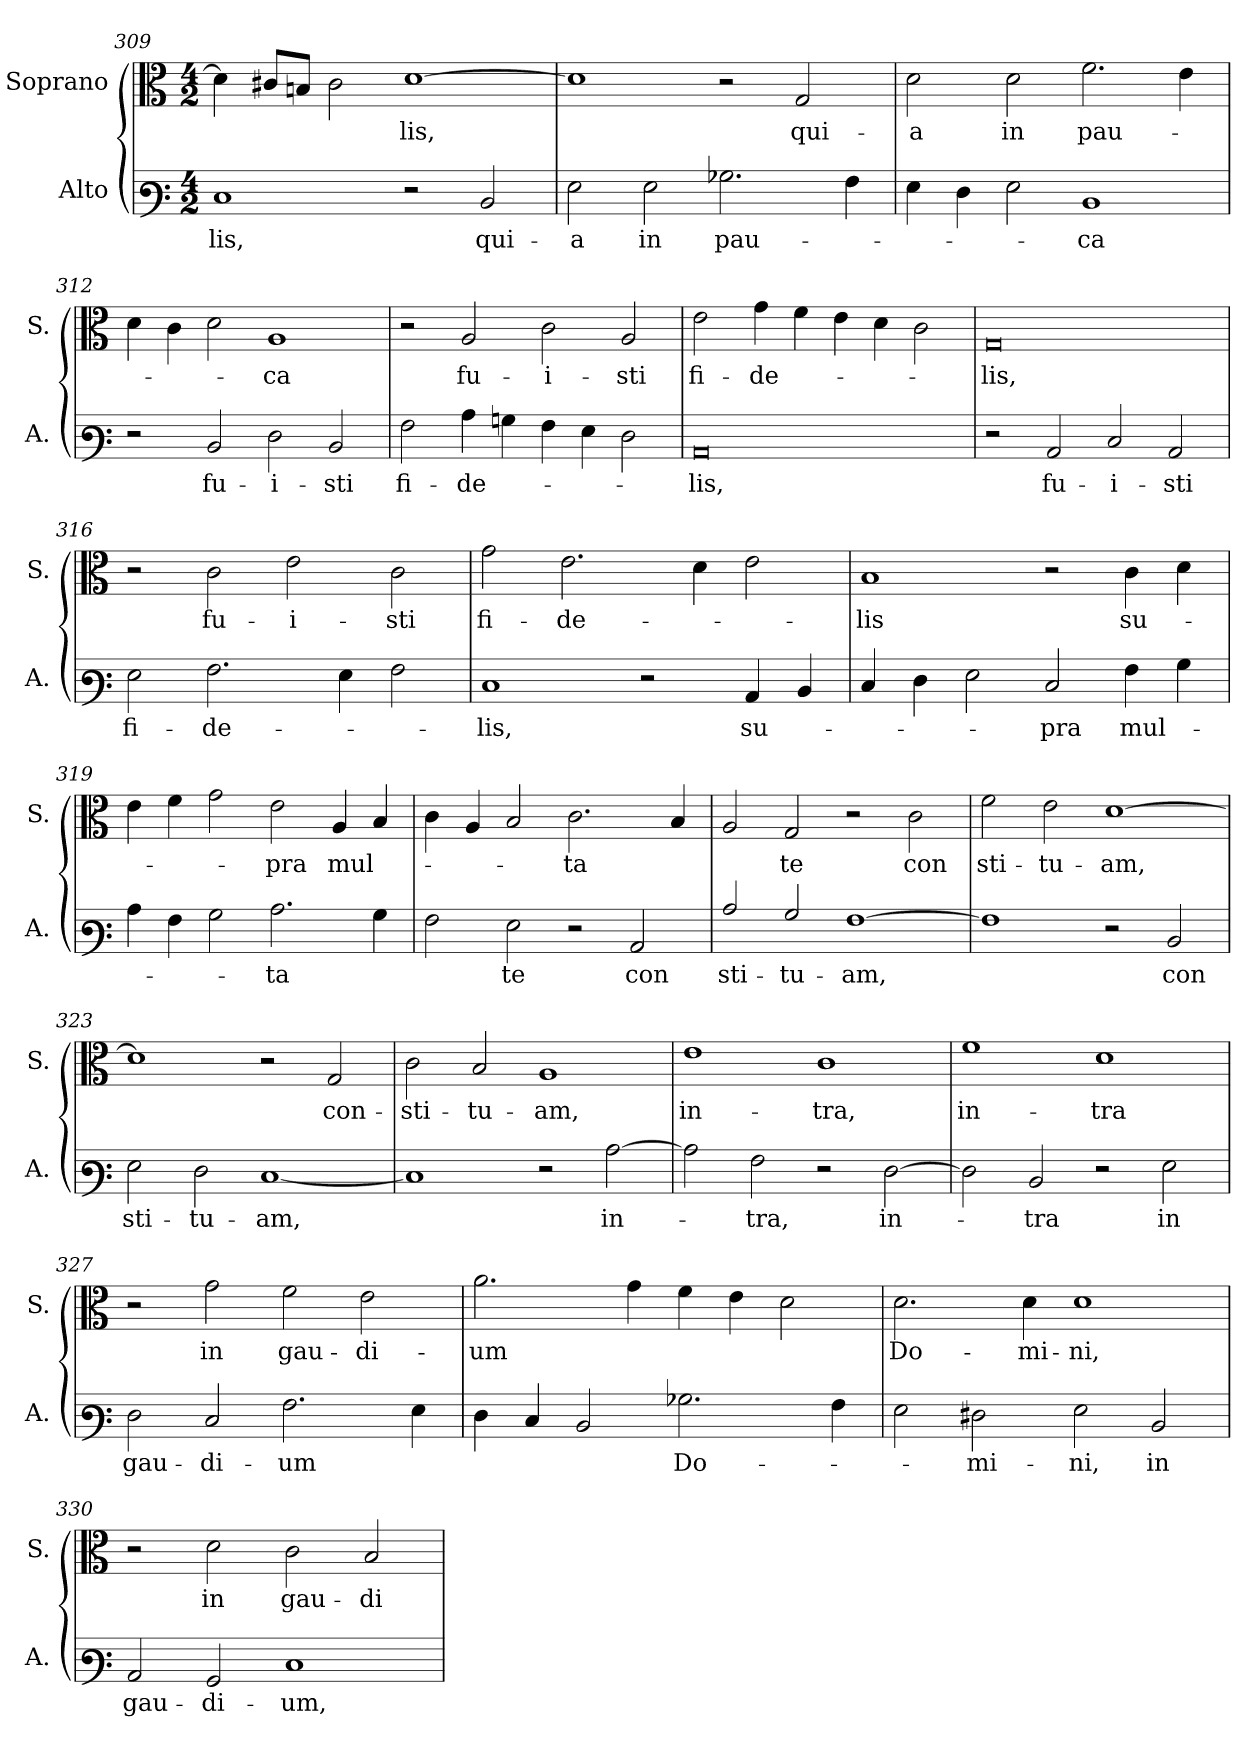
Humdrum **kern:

**kern	**text	**kern	**text
*part2	*part2	*part1	*part1
*staff2	*staff2	*staff1	*staff1
*I"Alto	*	*I"Soprano	*
*I'A.	*	*I'S.	*
*clefF3	*	*clefC3	*
*k[]	*	*k[]	*
*M4/2	*	*M4/2	*
=309	=309	=309	=309
!	!LO:LY:b	!	!
1E	-lis,	4d\]	.
.	.	8c#X/L	.
.	.	8Bn/J	.
.	.	2c#\	.
!	!	!	!LO:LY:b
2r	.	[1d	-lis,
!	!LO:LY:b	!	!
2D/	qui-	.	.
=310	=310	=310	=310
!	!LO:LY:b	!	!
2G\	-a	1d]	.
!	!LO:LY:b	!	!
2G\	in	.	.
!	!LO:LY:b	!	!
2.B-X\	pau-	2r	.
!	!	!	!LO:LY:b
.	.	2G/	qui-
4A\	.	.	.
=311	=311	=311	=311
!	!	!	!LO:LY:b
4G\	.	2d\	-a
4F\	.	.	.
!	!	!	!LO:LY:b
2G\	.	2d\	in
!	!LO:LY:b	!	!LO:LY:b
1D	-ca	2.f\	pau-
.	.	4e\	.
=312	=312	=312	=312
2r	.	4d\	.
.	.	4c\	.
!	!LO:LY:b	!	!
2D/	fu-	2d\	.
!	!LO:LY:b	!	!LO:LY:b
2F\	-i-	1A	-ca
!	!LO:LY:b	!	!
2D/	-sti	.	.
!!LO:LB:g=z
=313	=313	=313	=313
!	!LO:LY:b	!	!
2A\	fi-	2r	.
!	!LO:LY:b	!	!LO:LY:b
4c\	-de-	2A/	fu-
4Bn\	.	.	.
!	!	!	!LO:LY:b
4A\	.	2c\	-i-
4G\	.	.	.
!	!	!	!LO:LY:b
2F\	.	2A/	-sti
=314	=314	=314	=314
!	!LO:LY:b	!	!LO:LY:b
0C	-lis,	2e\	fi-
!	!	!	!LO:LY:b
.	.	4g\	-de-
.	.	4f\	.
.	.	4e\	.
.	.	4d\	.
.	.	2c\	.
=315	=315	=315	=315
!	!	!	!LO:LY:b
2r	.	0G	-lis,
!	!LO:LY:b	!	!
2C/	fu-	.	.
!	!LO:LY:b	!	!
2E/	-i-	.	.
!	!LO:LY:b	!	!
2C/	-sti	.	.
=316	=316	=316	=316
!	!LO:LY:b	!	!
2G\	fi-	2r	.
!	!LO:LY:b	!	!LO:LY:b
2.A\	-de-	2c\	fu-
!	!	!	!LO:LY:b
.	.	2e\	-i-
4G\	.	.	.
!	!	!	!LO:LY:b
2A\	.	2c\	-sti
=317	=317	=317	=317
!	!LO:LY:b	!	!LO:LY:b
1E	-lis,	2g\	fi-
!	!	!	!LO:LY:b
.	.	2.e\	-de-
2r	.	.	.
.	.	4d\	.
!	!LO:LY:b	!	!
4C/	su-	2e\	.
4D/	.	.	.
=318	=318	=318	=318
!	!	!	!LO:LY:b
4E/	.	1B	-lis
4F\	.	.	.
2G\	.	.	.
!	!LO:LY:b	!	!
2E/	-pra	2r	.
!	!LO:LY:b	!	!LO:LY:b
4A\	mul-	4c\	su-
4B\	.	4d\	.
!!LO:LB:g=z
=319	=319	=319	=319
4c\	.	4e\	.
4A\	.	4f\	.
2B\	.	2g\	.
!	!LO:LY:b	!	!LO:LY:b
2.c\	-ta	2e\	-pra
!	!	!	!LO:LY:b
.	.	4A/	mul-
4B\	.	4B/	.
=320	=320	=320	=320
2A\	.	4c\	.
.	.	4A/	.
!	!LO:LY:b	!	!
2G\	te	2B/	.
!	!	!	!LO:LY:b
2r	.	2.c\	-ta
!	!LO:LY:b	!	!
2C/	con	.	.
.	.	4B/	.
=321	=321	=321	=321
!	!LO:LY:b	!	!
2c/	sti-	2A/	.
!	!LO:LY:b	!	!LO:LY:b
2B/	-tu-	2G/	te
!	!LO:LY:b	!	!
[1A	-am,	2r	.
!	!	!	!LO:LY:b
.	.	2c\	con
=322	=322	=322	=322
!	!	!	!LO:LY:b
1A]	.	2f\	sti-
!	!	!	!LO:LY:b
.	.	2e\	-tu-
!	!	!	!LO:LY:b
2r	.	[1d	-am,
!	!LO:LY:b	!	!
2D/	con	.	.
=323	=323	=323	=323
!	!LO:LY:b	!	!
2G\	sti-	1d]	.
!	!LO:LY:b	!	!
2F\	-tu-	.	.
!	!LO:LY:b	!	!
[1E	-am,	2r	.
!	!	!	!LO:LY:b
.	.	2G/	con-
=324	=324	=324	=324
!	!	!	!LO:LY:b
1E]	.	2c\	-sti-
!	!	!	!LO:LY:b
.	.	2B/	-tu-
!	!	!	!LO:LY:b
2r	.	1A	-am,
!	!LO:LY:b	!	!
[2c\	in-	.	.
!!LO:LB:g=z
=325	=325	=325	=325
!	!	!	!LO:LY:b
2c\]	.	1e	in-
!	!LO:LY:b	!	!
2A\	-tra,	.	.
!	!	!	!LO:LY:b
2r	.	1c	-tra,
!	!LO:LY:b	!	!
[2F\	in-	.	.
=326	=326	=326	=326
!	!	!	!LO:LY:b
2F\]	.	1f	in-
!	!LO:LY:b	!	!
2D/	-tra	.	.
!	!	!	!LO:LY:b
2r	.	1d	-tra
!	!LO:LY:b	!	!
2G\	in	.	.
=327	=327	=327	=327
!	!LO:LY:b	!	!
2F\	gau-	2r	.
!	!LO:LY:b	!	!LO:LY:b
2E/	-di-	2g\	in
!	!LO:LY:b	!	!LO:LY:b
2.A\	-um	2f\	gau-
!	!	!	!LO:LY:b
.	.	2e\	-di-
4G\	.	.	.
=328	=328	=328	=328
!	!	!	!LO:LY:b
4F\	.	2.a\	-um
4E/	.	.	.
2D/	.	.	.
.	.	4g\	.
!	!LO:LY:b	!	!
2.B-X\	Do-	4f\	.
.	.	4e\	.
.	.	2d\	.
4A\	.	.	.
=329	=329	=329	=329
!	!	!	!LO:LY:b
2G\	.	2.d\	Do-
!	!LO:LY:b	!	!
2F#X\	-mi-	.	.
!	!	!	!LO:LY:b
.	.	4d\	-mi-
!	!LO:LY:b	!	!LO:LY:b
2G\	-ni,	1d	-ni,
!	!LO:LY:b	!	!
2D/	in	.	.
=330	=330	=330	=330
!	!LO:LY:b	!	!
2C/	gau-	2r	.
!	!LO:LY:b	!	!LO:LY:b
2BB/	-di-	2d\	in
!	!LO:LY:b	!	!LO:LY:b
1E	-um,	2c\	gau-
!	!	!	!LO:LY:b
.	.	2B/	-di-
=	=	=	=
*-	*-	*-	*-
